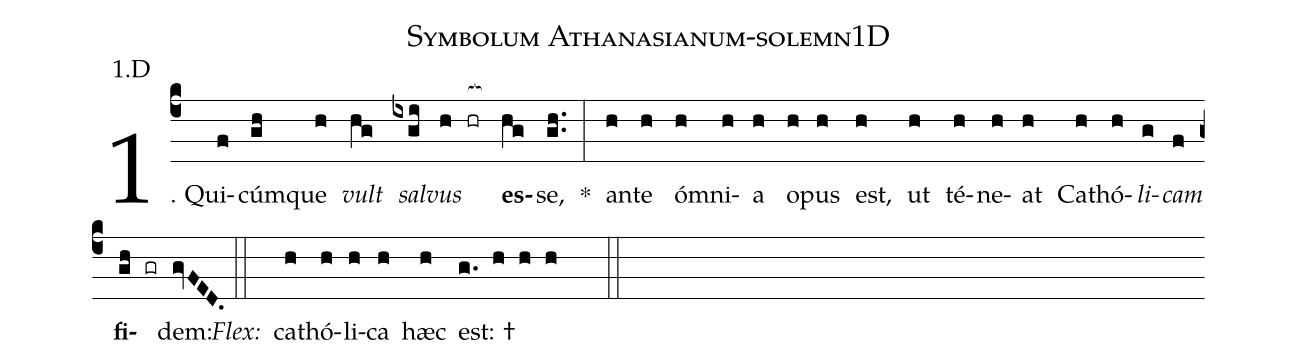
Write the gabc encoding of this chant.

name: Symbolum Athanasianum-solemn1D;
annotation: 1.D;
%%
(c4)1. Qui(f)cúm(gh)que(h) <i>vult</i>(hg) <i>sal</i>(ixgi)<i>vus</i>(h hr[ocb:1{]) <b>es</b>(hg[ocb:0}])se,(gh..) *(:) an(h)te(h) óm(h)ni(h)a(h) o(h)pus(h) est,(h) ut(h) té(h)ne(h)at(h) Ca(h)thó(h)<i>li</i>(g)<i>cam</i>(f) <b>fi</b>(gh gr)dem:(gvFED.) (::)
<i>Flex:</i>()  ca(h)thó(h)li(h)ca(h) hæc(h) est: †(g. h h h  ::)
